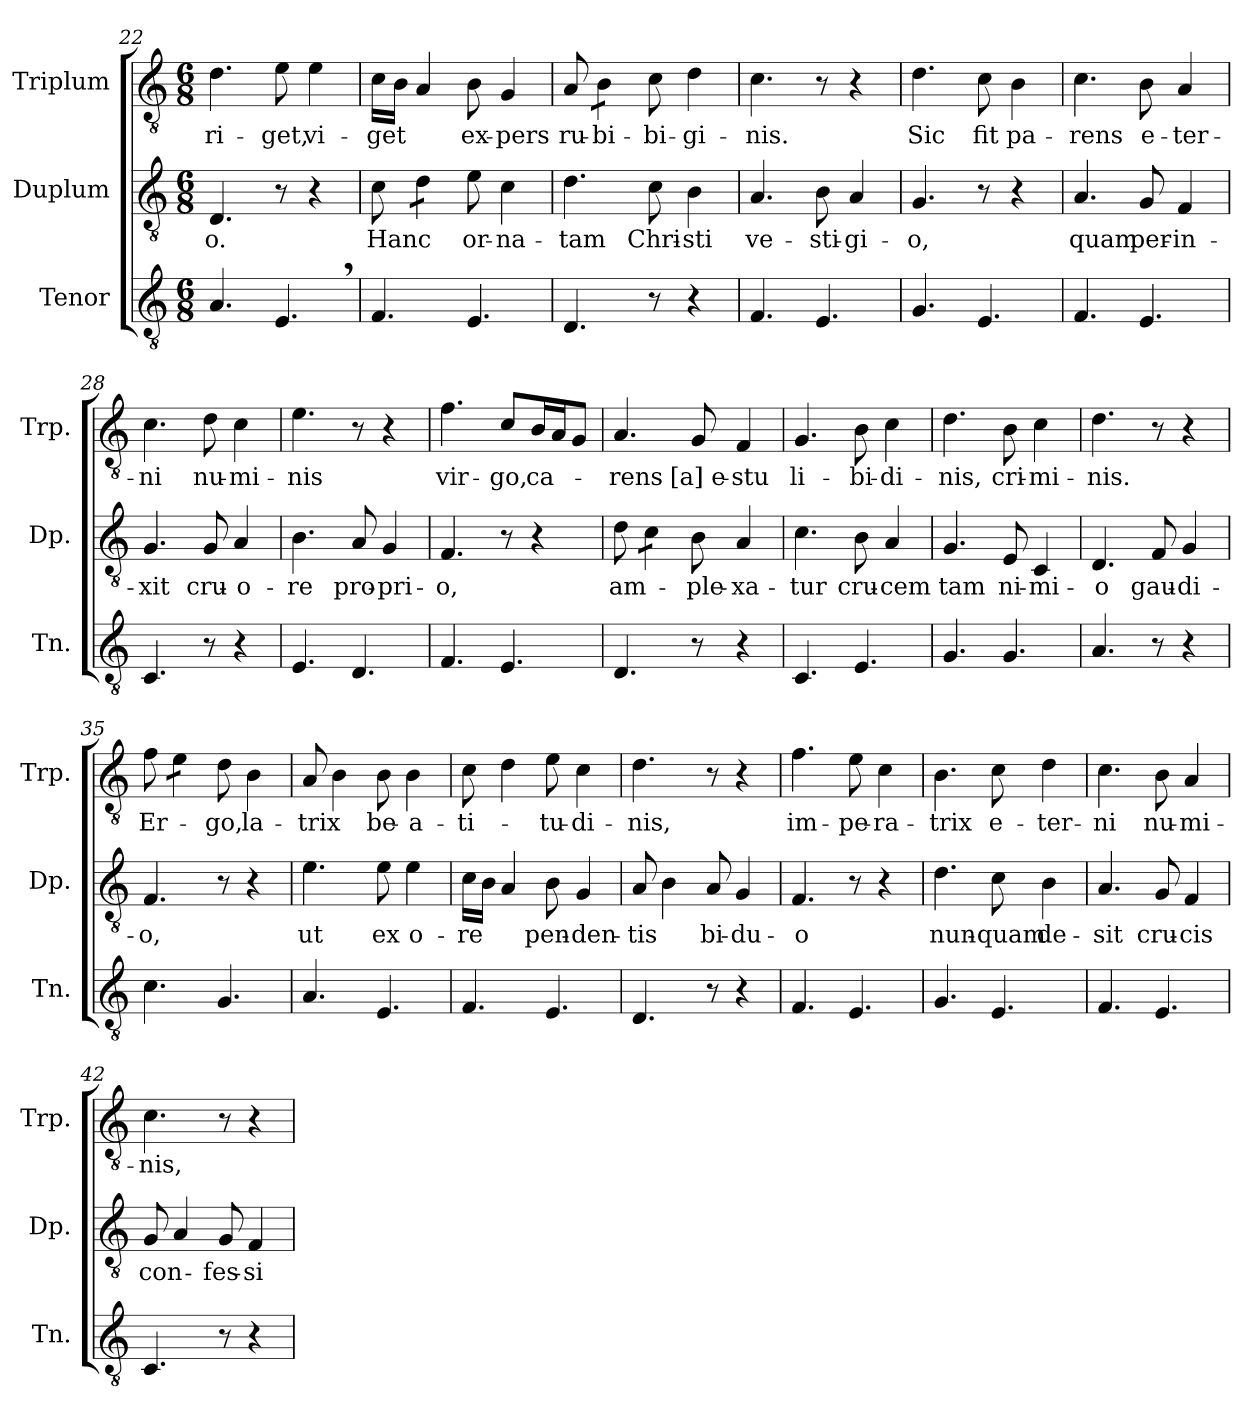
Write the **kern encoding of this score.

**kern	**kern	**text	**kern	**text
*part3	*part2	*part2	*part1	*part1
*staff3	*staff2	*staff2	*staff1	*staff1
*I"Tenor	*I"Duplum	*	*I"Triplum	*
*I'Tn.	*I'Dp.	*	*I'Trp.	*
*clefGv2	*clefGv2	*	*clefGv2	*
*k[]	*k[]	*	*k[]	*
*M6/8	*M6/8	*	*M6/8	*
=22	=22	=22	=22	=22
!	!	!LO:LY:b	!	!LO:LY:b
4.A/	4.D/	-o.	4.d\	ri-
!	!	!	!	!LO:LY:b
4.E,/	8r	.	8e\	-get,
!	!	!	!	!LO:LY:b
.	4r	.	4e\	vi-
!!LO:PB:g=z
=23	=23	=23	=23	=23
!	!	!LO:LY:b	!	!LO:LY:b
4.F/	8c\	Hanc	16c\LL	-get
.	.	.	16B\JJ	.
*	*tremolo	*	*	*
.	8d\L	.	4A/	.
.	8d\J	.	.	.
*	*Xtremolo	*	*	*
!	!	!LO:LY:b	!	!LO:LY:b
4.E/	8e\	-or-	8B\	ex-
!	!	!LO:LY:b	!	!LO:LY:b
.	4c\	-na-	4G/	-pers
=24	=24	=24	=24	=24
!	!	!LO:LY:b	!	!LO:LY:b
4.D/	4.d\	-tam	8A/	ru-
!	!	!	!	!LO:LY:b
*	*	*	*tremolo	*
.	.	.	8B\L	-bi-
.	.	.	8B\J	.
*	*	*	*Xtremolo	*
!	!	!LO:LY:b	!	!LO:LY:b
8r	8c\	Chri-	8c\	-bi-
!	!	!LO:LY:b	!	!LO:LY:b
4r	4B\	-sti	4d\	-gi-
=25	=25	=25	=25	=25
!	!	!LO:LY:b	!	!LO:LY:b
4.F/	4.A/	ve-	4.c\	-nis.
!	!	!LO:LY:b	!	!
4.E/	8B\	-sti-	8r	.
!	!	!LO:LY:b	!	!
.	4A/	-gi-	4r	.
=26	=26	=26	=26	=26
!	!	!LO:LY:b	!	!LO:LY:b
4.G/	4.G/	-o,	4.d\	Sic
!	!	!	!	!LO:LY:b
4.E/	8r	.	8c\	fit
!	!	!	!	!LO:LY:b
.	4r	.	4B\	pa-
=27	=27	=27	=27	=27
!	!	!LO:LY:b	!	!LO:LY:b
4.F/	4.A/	quam	4.c\	-rens
!	!	!LO:LY:b	!	!LO:LY:b
4.E/	8G/	per-	8B\	e-
!	!	!LO:LY:b	!	!LO:LY:b
.	4F/	-in-	4A/	-ter-
=28	=28	=28	=28	=28
!	!	!LO:LY:b	!	!LO:LY:b
4.C/	4.G/	-xit	4.c\	-ni
!	!	!LO:LY:b	!	!LO:LY:b
8r	8G/	cru-	8d\	nu-
!	!	!LO:LY:b	!	!LO:LY:b
4r	4A/	-o-	4c\	-mi-
=29	=29	=29	=29	=29
!	!	!LO:LY:b	!	!LO:LY:b
4.E/	4.B\	-re	4.e\	-nis
!	!	!LO:LY:b	!	!
4.D/	8A/	pro-	8r	.
!	!	!LO:LY:b	!	!
.	4G/	-pri-	4r	.
!!LO:LB:g=z
=30	=30	=30	=30	=30
!	!	!LO:LY:b	!	!LO:LY:b
4.F/	4.F/	-o,	4.f\	vir-
!	!	!	!	!LO:LY:b
4.E/	8r	.	8c/L	-go,
!	!	!	!	!LO:LY:b
.	4r	.	16B/L	ca-
.	.	.	16A/J	.
.	.	.	8G/J	.
=31	=31	=31	=31	=31
!	!	!LO:LY:b	!	!LO:LY:b
4.D/	8d\	am-	4.A/	-rens
*	*tremolo	*	*	*
.	8c\L	.	.	.
.	8c\J	.	.	.
*	*Xtremolo	*	*	*
!	!	!LO:LY:b	!	!LO:LY:b
8r	8B\	-ple-	8G/	[a]e-
!	!	!LO:LY:b	!	!LO:LY:b
4r	4A/	-xa-	4F/	-stu
=32	=32	=32	=32	=32
!	!	!LO:LY:b	!	!LO:LY:b
4.C/	4.c\	-tur	4.G/	li-
!	!	!LO:LY:b	!	!LO:LY:b
4.E/	8B\	cru-	8B\	-bi-
!	!	!LO:LY:b	!	!LO:LY:b
.	4A/	-cem	4c\	-di-
=33	=33	=33	=33	=33
!	!	!LO:LY:b	!	!LO:LY:b
4.G/	4.G/	tam	4.d\	-nis,
!	!	!LO:LY:b	!	!LO:LY:b
4.G/	8E/	ni-	8B\	cri-
!	!	!LO:LY:b	!	!LO:LY:b
.	4C/	-mi-	4c\	-mi-
=34	=34	=34	=34	=34
!	!	!LO:LY:b	!	!LO:LY:b
4.A/	4.D/	-o	4.d\	-nis.
!	!	!LO:LY:b	!	!
8r	8F/	gau-	8r	.
!	!	!LO:LY:b	!	!
4r	4G/	-di-	4r	.
=35	=35	=35	=35	=35
!	!	!LO:LY:b	!	!LO:LY:b
4.c\	4.F/	-o,	8f\	Er-
*	*	*	*tremolo	*
.	.	.	8e\L	.
.	.	.	8e\J	.
*	*	*	*Xtremolo	*
!	!	!	!	!LO:LY:b
4.G/	8r	.	8d\	-go,
!	!	!	!	!LO:LY:b
.	4r	.	4B\	la-
=36	=36	=36	=36	=36
!	!	!LO:LY:b	!	!LO:LY:b
4.A/	4.e\	ut	8A/	-trix
.	.	.	4B\	.
!	!	!LO:LY:b	!	!LO:LY:b
4.E/	8e\	ex	8B\	be-
!	!	!LO:LY:b	!	!LO:LY:b
.	4e\	o-	4B\	-a-
!!LO:LB:g=z
=37	=37	=37	=37	=37
!	!	!LO:LY:b	!	!LO:LY:b
4.F/	16c\LL	-re	8c\	-ti-
.	16B\JJ	.	.	.
.	4A/	.	4d\	.
!	!	!LO:LY:b	!	!LO:LY:b
4.E/	8B\	pen-	8e\	-tu-
!	!	!LO:LY:b	!	!LO:LY:b
.	4G/	-den-	4c\	-di-
=38	=38	=38	=38	=38
!	!	!LO:LY:b	!	!LO:LY:b
4.D/	8A/	-tis	4.d\	-nis,
.	4B\	.	.	.
!	!	!LO:LY:b	!	!
8r	8A/	bi-	8r	.
!	!	!LO:LY:b	!	!
4r	4G/	-du-	4r	.
=39	=39	=39	=39	=39
!	!	!LO:LY:b	!	!LO:LY:b
4.F/	4.F/	-o	4.f\	im-
!	!	!	!	!LO:LY:b
4.E/	8r	.	8e\	-pe-
!	!	!	!	!LO:LY:b
.	4r	.	4c\	-ra-
=40	=40	=40	=40	=40
!	!	!LO:LY:b	!	!LO:LY:b
4.G/	4.d\	nun-	4.B\	-trix
!	!	!LO:LY:b	!	!LO:LY:b
4.E/	8c\	-quam	8c\	e-
!	!	!LO:LY:b	!	!LO:LY:b
.	4B\	de-	4d\	-ter-
=41	=41	=41	=41	=41
!	!	!LO:LY:b	!	!LO:LY:b
4.F/	4.A/	-sit	4.c\	-ni
!	!	!LO:LY:b	!	!LO:LY:b
4.E/	8G/	cru-	8B\	nu-
!	!	!LO:LY:b	!	!LO:LY:b
.	4F/	-cis	4A/	-mi-
=42	=42	=42	=42	=42
!	!	!LO:LY:b	!	!LO:LY:b
4.C/	8G/	con-	4.c\	-nis,
.	4A/	.	.	.
!	!	!LO:LY:b	!	!
8r	8G/	-fes-	8r	.
!	!	!LO:LY:b	!	!
4r	4F/	-si-	4r	.
=	=	=	=	=
*-	*-	*-	*-	*-
